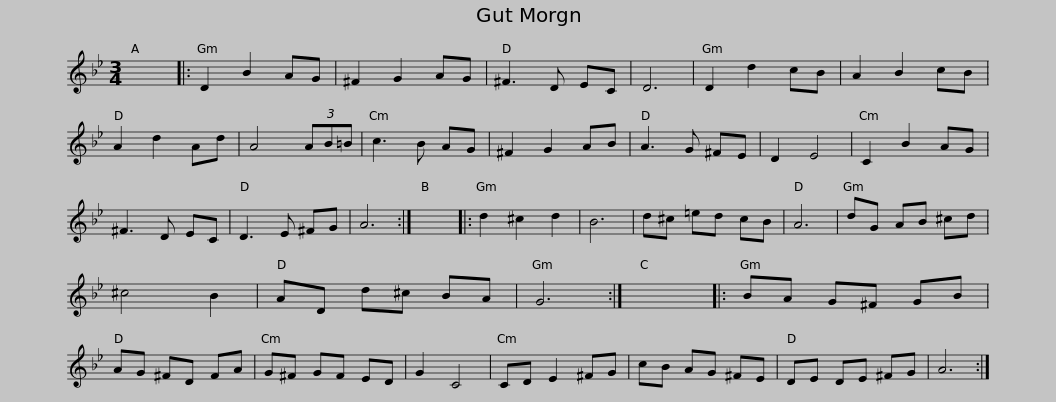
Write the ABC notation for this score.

X:1
L:1/8
M:3/4
I:linebreak $
K:Gmin
V:1 treble
V:1
 x6 |: D2 B2 AG | ^F2 G2 AG | ^F3 D EC | D6 | %5
 D2 d2 cB | A2 B2 cB | A2 d2 Ad | A4 (3AB=B | c3 B AG |$ %10
 ^F2 G2 AB | A3 G ^FE | D2 E4 | C2 B2 AG | ^F3 D EC | %15
 D3 E ^FG | A6 :| x6 |: d2 ^c2 d2 | B6 |$ %20
 d^c =ed cB | A6 | dG AB ^cd | ^c4 B2 | AD d^c BA | %25
 G6 :| x6 |: BA G^F GB |$ AG ^FD FA | G^F GF ED | %30
 G2 C4 | CD E2 ^FG | cB AG ^FE | DE DE ^FG | A6 :| %35
